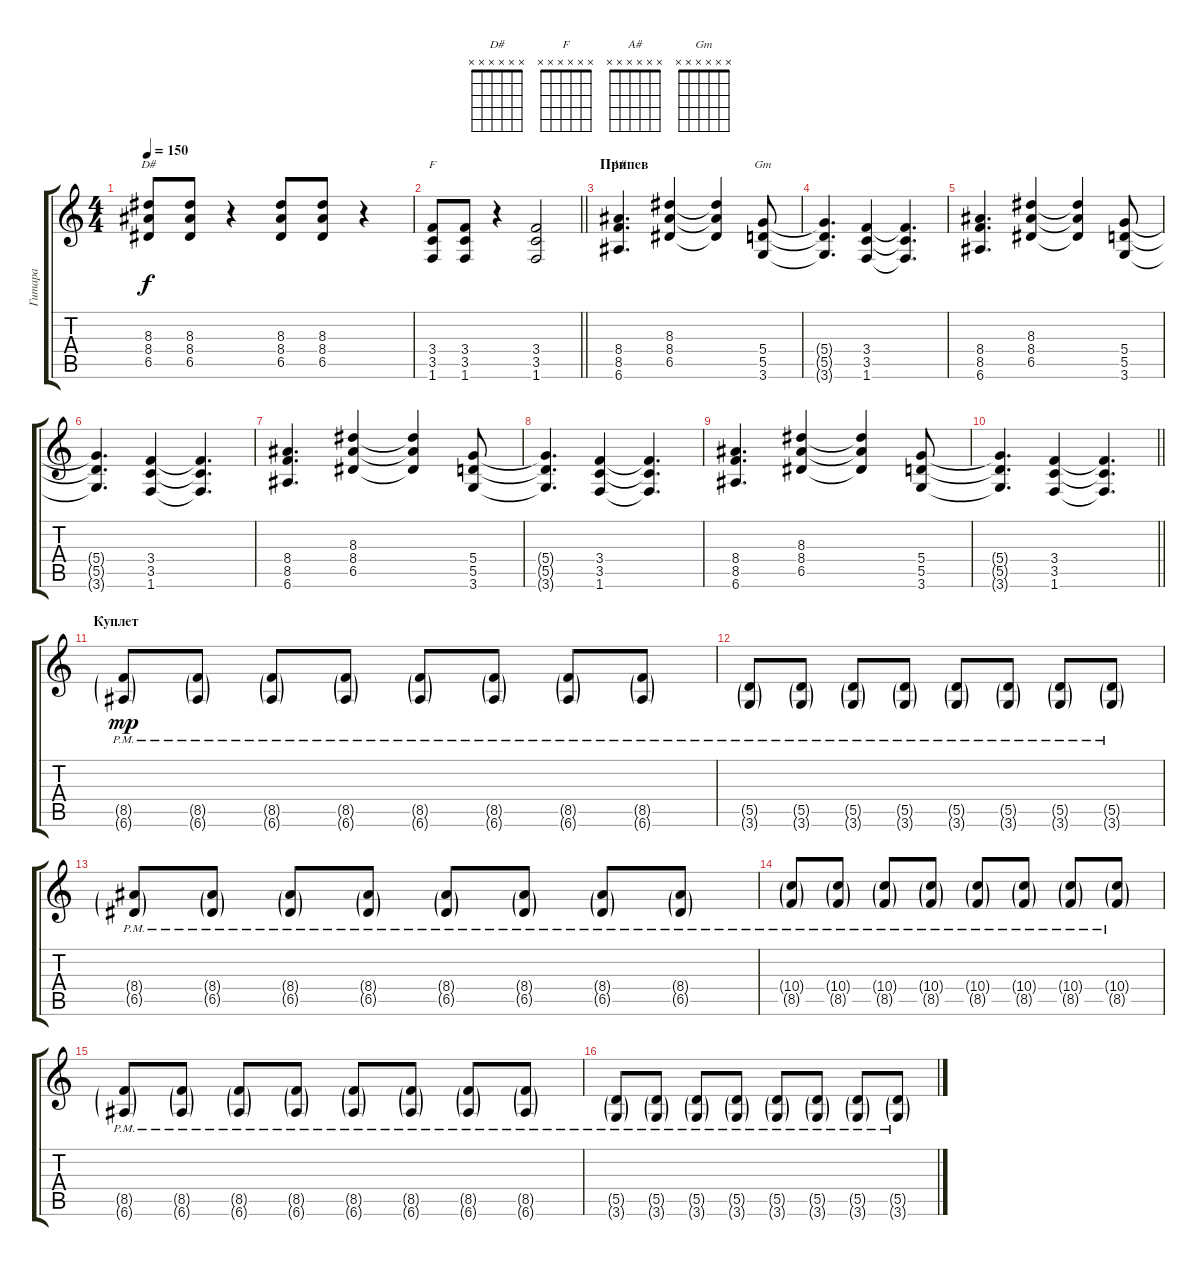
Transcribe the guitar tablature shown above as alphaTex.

\track ("Гитара" "Гитара") {instrument distortionguitar}
\staff {score tabs}
\tuning (E4 B3 G3 D3 A2 E2) {hide}
\chord ("D#" x x x x x x)
\chord ("F" x x x x x x)
\chord ("A#" x x x x x x)
\chord ("Gm" x x x x x x)
\ts (4 4)
\tempo 150
\clef g2
\ks c
(8.3 8.4 6.5).8{ch "D#" dy f} (8.3 8.4 6.5).8 r.4 (8.3 8.4 6.5).8 (8.3 8.4 6.5).8 r.4 |
\barLineRight lightlight
(3.4 3.5 1.6).8{ch "F"} (3.4 3.5 1.6).8 r.4 (3.4 3.5 1.6).2 |
\section ("" "Припев")
(8.4 8.5 6.6).4{d ch "A#"} (8.3 8.4 6.5).4 (8.3{t} 8.4{t} 6.5{t}).4 (5.4 5.5 3.6).8{ch "Gm"} |
(5.4{t} 5.5{t} 3.6{t}).4{d} (3.4 3.5 1.6).4 (3.4{t} 3.5{t} 1.6{t}).4{d} |
(8.4 8.5 6.6).4{d} (8.3 8.4 6.5).4 (8.3{t} 8.4{t} 6.5{t}).4 (5.4 5.5 3.6).8 |
(5.4{t} 5.5{t} 3.6{t}).4{d} (3.4 3.5 1.6).4 (3.4{t} 3.5{t} 1.6{t}).4{d} |
(8.4 8.5 6.6).4{d} (8.3 8.4 6.5).4 (8.3{t} 8.4{t} 6.5{t}).4 (5.4 5.5 3.6).8 |
(5.4{t} 5.5{t} 3.6{t}).4{d} (3.4 3.5 1.6).4 (3.4{t} 3.5{t} 1.6{t}).4{d} |
(8.4 8.5 6.6).4{d} (8.3 8.4 6.5).4 (8.3{t} 8.4{t} 6.5{t}).4 (5.4 5.5 3.6).8 |
\barLineRight lightlight
(5.4{t} 5.5{t} 3.6{t}).4{d} (3.4 3.5 1.6).4 (3.4{t} 3.5{t} 1.6{t}).4{d} |
\section ("" "Куплет")
(8.5{g pm} 6.6{g pm}).8{dy mp} (8.5{g pm} 6.6{g pm}).8 (8.5{g pm} 6.6{g pm}).8 (8.5{g pm} 6.6{g pm}).8 (8.5{g pm} 6.6{g pm}).8 (8.5{g pm} 6.6{g pm}).8 (8.5{g pm} 6.6{g pm}).8 (8.5{g pm} 6.6{g pm}).8 |
(5.5{g pm} 3.6{g pm}).8 (5.5{g pm} 3.6{g pm}).8 (5.5{g pm} 3.6{g pm}).8 (5.5{g pm} 3.6{g pm}).8 (5.5{g pm} 3.6{g pm}).8 (5.5{g pm} 3.6{g pm}).8 (5.5{g pm} 3.6{g pm}).8 (5.5{g pm} 3.6{g pm}).8 |
(8.4{g pm} 6.5{g pm}).8 (8.4{g pm} 6.5{g pm}).8 (8.4{g pm} 6.5{g pm}).8 (8.4{g pm} 6.5{g pm}).8 (8.4{g pm} 6.5{g pm}).8 (8.4{g pm} 6.5{g pm}).8 (8.4{g pm} 6.5{g pm}).8 (8.4{g pm} 6.5{g pm}).8 |
(10.4{g pm} 8.5{g pm}).8 (10.4{g pm} 8.5{g pm}).8 (10.4{g pm} 8.5{g pm}).8 (10.4{g pm} 8.5{g pm}).8 (10.4{g pm} 8.5{g pm}).8 (10.4{g pm} 8.5{g pm}).8 (10.4{g pm} 8.5{g pm}).8 (10.4{g pm} 8.5{g pm}).8 |
(8.5{g pm} 6.6{g pm}).8 (8.5{g pm} 6.6{g pm}).8 (8.5{g pm} 6.6{g pm}).8 (8.5{g pm} 6.6{g pm}).8 (8.5{g pm} 6.6{g pm}).8 (8.5{g pm} 6.6{g pm}).8 (8.5{g pm} 6.6{g pm}).8 (8.5{g pm} 6.6{g pm}).8 |
(5.5{g pm} 3.6{g pm}).8 (5.5{g pm} 3.6{g pm}).8 (5.5{g pm} 3.6{g pm}).8 (5.5{g pm} 3.6{g pm}).8 (5.5{g pm} 3.6{g pm}).8 (5.5{g pm} 3.6{g pm}).8 (5.5{g pm} 3.6{g pm}).8 (5.5{g pm} 3.6{g pm}).8
